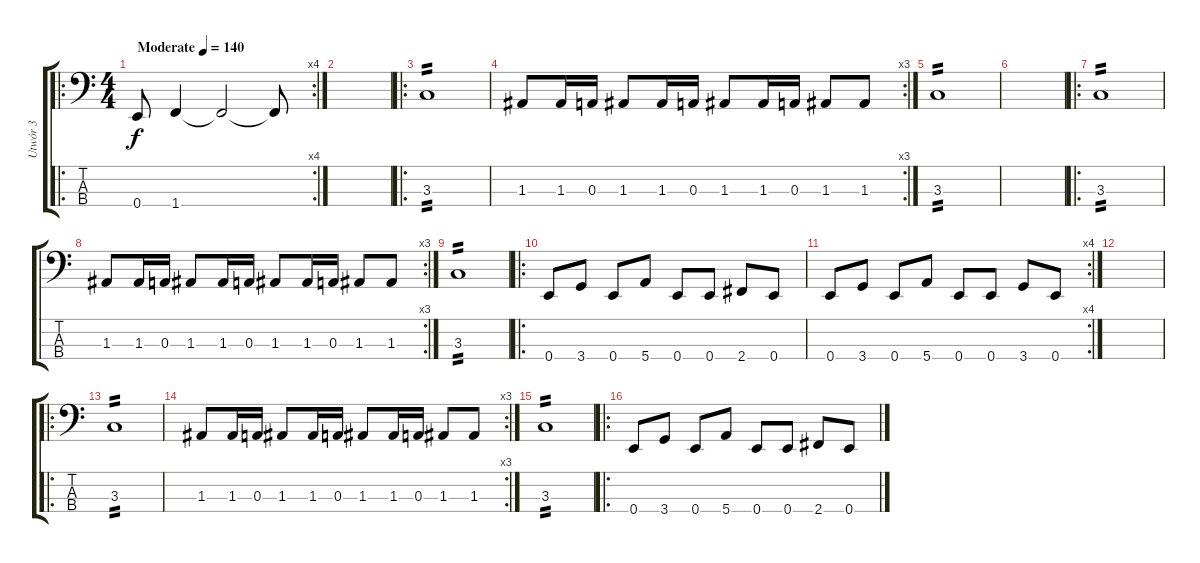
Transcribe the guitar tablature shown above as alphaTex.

\track ("Utwór 3" "Utwór 3") {instrument electricbassfinger}
\staff {score tabs}
\tuning (G2 D2 A1 E1) {hide}
\ro
\rc 4
\ts (4 4)
\tempo (140 "Moderate")
\clef f4
\ks c
0.4.8{dy f instrument electricbassfinger} 1.4.4 1.4{t}.2 1.4{t}.8 |
|
\ro
3.3.1{tp 2} |
\rc 3
1.3.8 1.3.16 0.3.16 1.3.8 1.3.16 0.3.16 1.3.8 1.3.16 0.3.16 1.3.8 1.3.8 |
3.3.1{tp 2} |
|
\ro
3.3.1{tp 2} |
\rc 3
1.3.8 1.3.16 0.3.16 1.3.8 1.3.16 0.3.16 1.3.8 1.3.16 0.3.16 1.3.8 1.3.8 |
3.3.1{tp 2} |
\ro
0.4.8 3.4.8 0.4.8 5.4.8 0.4.8 0.4.8 2.4.8 0.4.8 |
\rc 4
0.4.8 3.4.8 0.4.8 5.4.8 0.4.8 0.4.8 3.4.8 0.4.8 |
|
\ro
3.3.1{tp 2} |
\rc 3
1.3.8 1.3.16 0.3.16 1.3.8 1.3.16 0.3.16 1.3.8 1.3.16 0.3.16 1.3.8 1.3.8 |
3.3.1{tp 2} |
\ro
0.4.8 3.4.8 0.4.8 5.4.8 0.4.8 0.4.8 2.4.8 0.4.8
